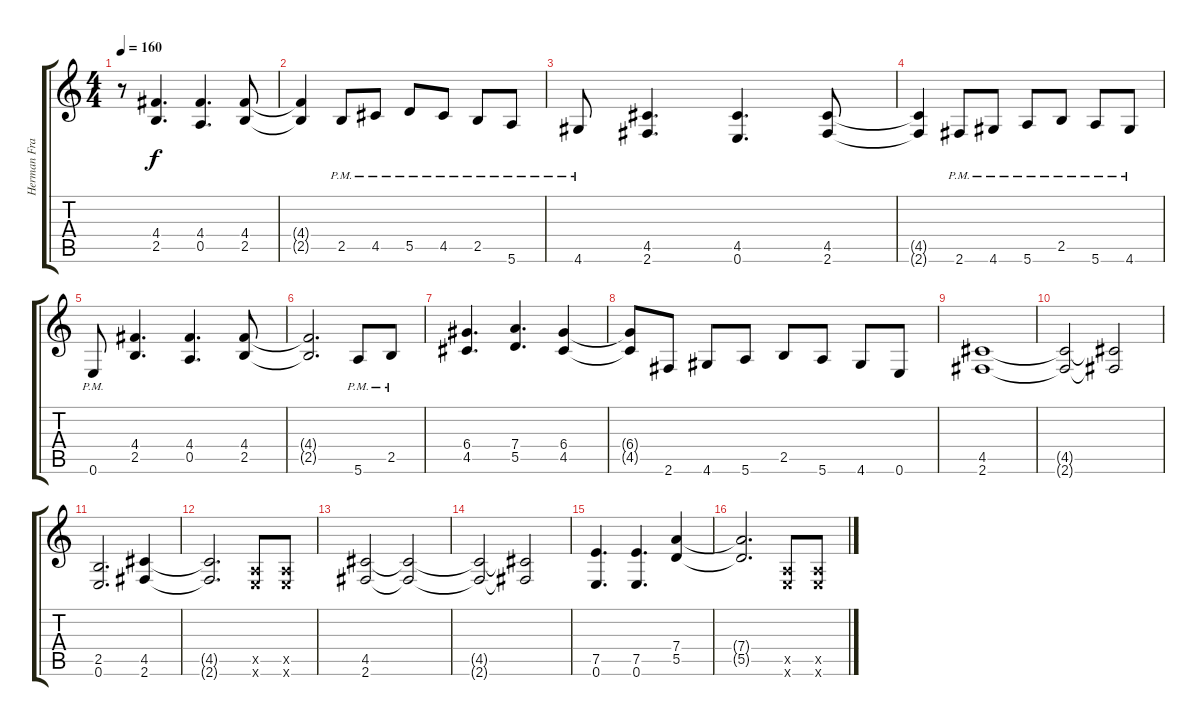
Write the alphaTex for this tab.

\track ("Herman Frank" "Herman Fra") {solo instrument distortionguitar}
\staff {score tabs}
\tuning (E4 B3 G3 D3 A2 E2) {hide}
\ts (4 4)
\tempo 160
\clef g2
\ks c
r.8{dy f} (4.4 2.5).4{d} (4.4 0.5).4{d} (4.4 2.5).8 |
(4.4{t} 2.5{t}).4 2.5{pm}.8 4.5{pm}.8 5.5{pm}.8 4.5{pm}.8 2.5{pm}.8 5.6{pm}.8 |
4.6{pm}.8 (4.5 2.6).4{d} (4.5 0.6).4{d} (4.5 2.6).8 |
(4.5{t} 2.6{t}).4 2.6{pm}.8 4.6{pm}.8 5.6{pm}.8 2.5{pm}.8 5.6{pm}.8 4.6{pm}.8 |
0.6{pm}.8 (4.4 2.5).4{d} (4.4 0.5).4{d} (4.4 2.5).8 |
(4.4{t} 2.5{t}).2{d} 5.6{pm}.8 2.5{pm}.8 |
(6.4 4.5).4{d} (7.4 5.5).4{d} (6.4 4.5).4 |
(6.4{t} 4.5{t}).8 2.6.8 4.6.8 5.6.8 2.5.8 5.6.8 4.6.8 0.6.8 |
(4.5 2.6).1 |
(4.5{t} 2.6{t}).2 (4.5{t} 2.6{t}).2 |
(2.5 0.6).2{d} (4.5 2.6).4 |
(4.5{t} 2.6{t}).2{d} (0.5{x} 0.6{x}).8 (0.5{x} 0.6{x}).8 |
(4.5 2.6).2 (4.5{t} 2.6{t}).2 |
(4.5{t} 2.6{t}).2 (4.5{t} 2.6{t}).2 |
(7.5 0.6).4{d} (7.5 0.6).4{d} (7.4 5.5).4 |
(7.4{t} 5.5{t}).2{d} (0.5{x} 0.6{x}).8 (0.5{x} 0.6{x}).8
